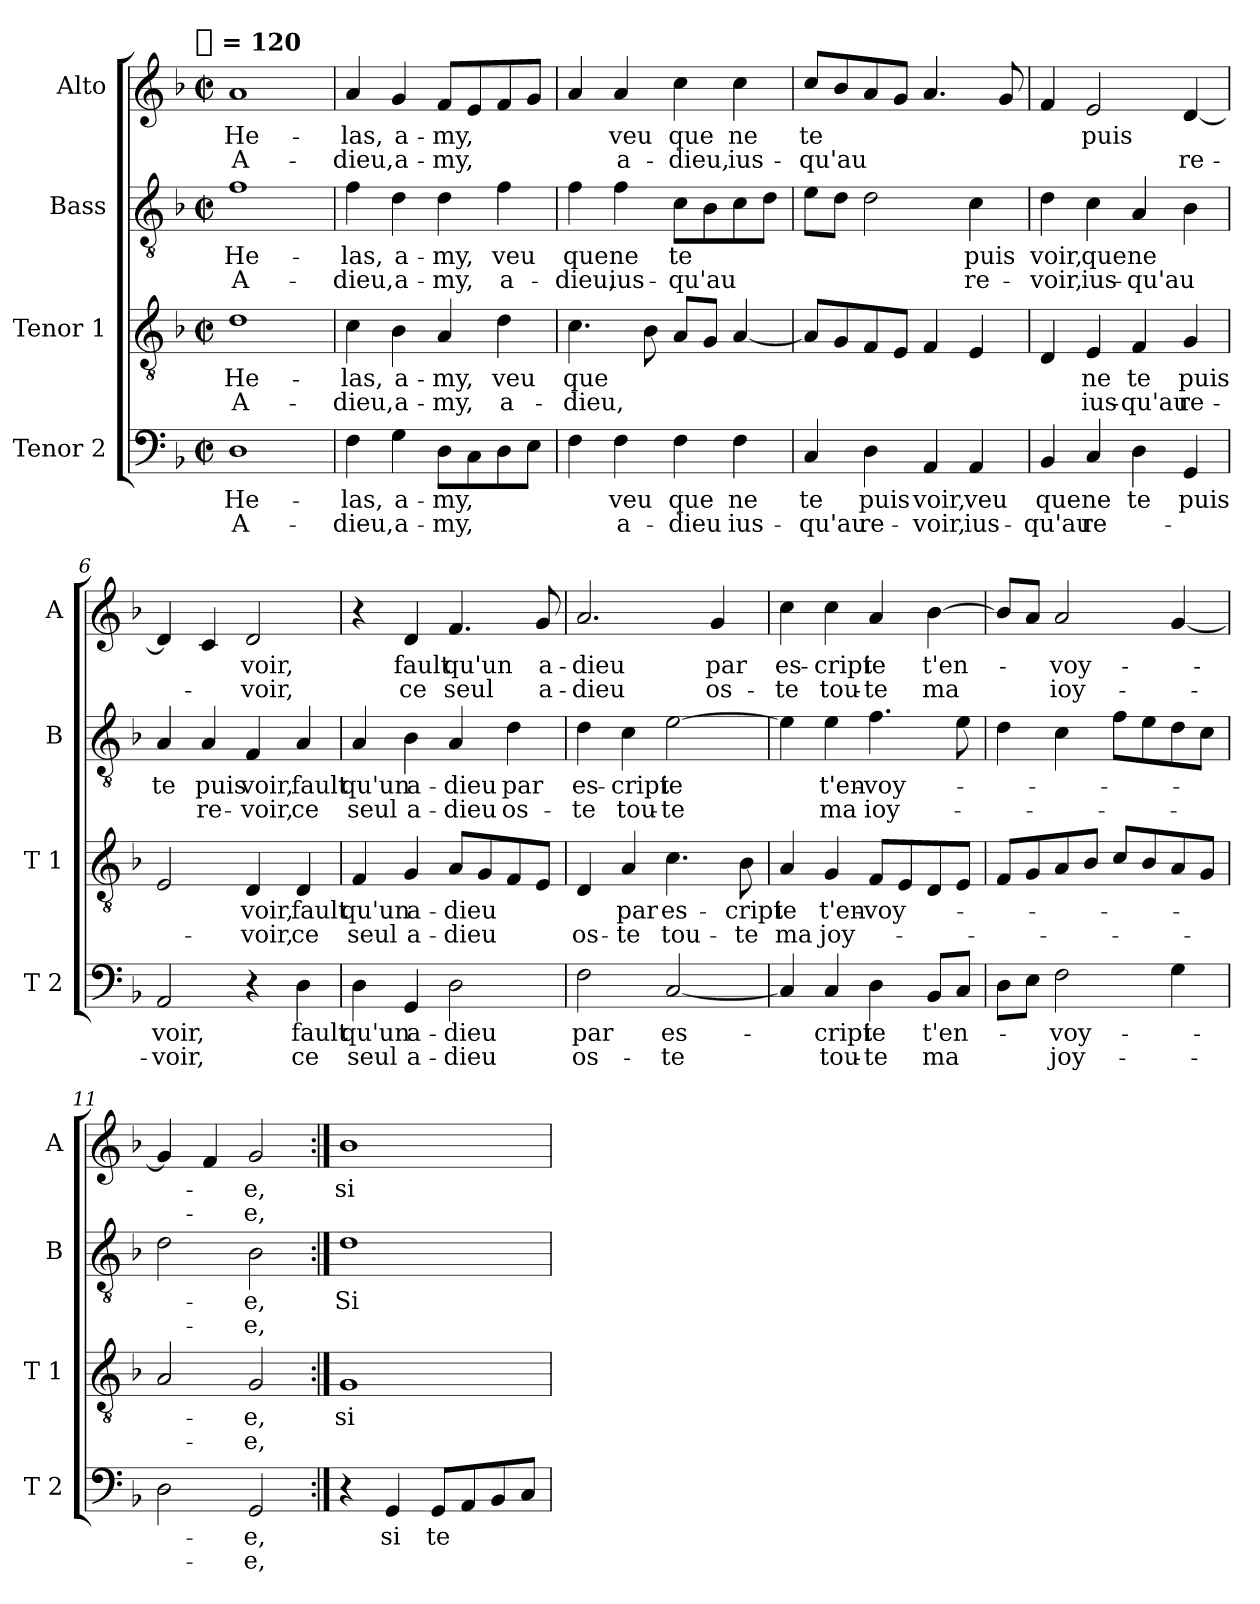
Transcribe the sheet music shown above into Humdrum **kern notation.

**kern	**text	**text	**kern	**text	**text	**kern	**text	**text	**kern	**text	**text
*part4	*part4	*part4	*part3	*part3	*part3	*part2	*part2	*part2	*part1	*part1	*part1
*staff4	*staff4	*staff4	*staff3	*staff3	*staff3	*staff2	*staff2	*staff2	*staff1	*staff1	*staff1
*I"Tenor 2	*	*	*I"Tenor 1	*	*	*I"Bass	*	*	*I"Alto	*	*
*I'T 2	*	*	*I'T 1	*	*	*I'B	*	*	*I'A	*	*
*clefF4	*	*	*clefGv2	*	*	*clefGv2	*	*	*clefG2	*	*
*k[b-]	*	*	*k[b-]	*	*	*k[b-]	*	*	*k[b-]	*	*
!!LO:TX:omd:t=[quarter] = 120
*M2/2	*	*	*M2/2	*	*	*M2/2	*	*	*M2/2	*	*
*met(c|)	*	*	*met(c|)	*	*	*met(c|)	*	*	*met(c|)	*	*
*MM120	*	*	*MM120	*	*	*MM120	*	*	*MM120	*	*
=1	=1	=1	=1	=1	=1	=1	=1	=1	=1	=1	=1
!	!LO:LY:b	!LO:LY:b	!	!LO:LY:b	!LO:LY:b	!	!LO:LY:b	!LO:LY:b	!	!LO:LY:b	!LO:LY:b
1D	He-	A-	1d	He-	A-	1f	He-	A-	1a	He-	A-
=2	=2	=2	=2	=2	=2	=2	=2	=2	=2	=2	=2
!	!LO:LY:b	!LO:LY:b	!	!LO:LY:b	!LO:LY:b	!	!LO:LY:b	!LO:LY:b	!	!LO:LY:b	!LO:LY:b
4F\	-las,	-dieu,	4c\	-las,	-dieu,	4f\	-las,	-dieu,	4a/	-las,	-dieu,
!	!LO:LY:b	!LO:LY:b	!	!LO:LY:b	!LO:LY:b	!	!LO:LY:b	!LO:LY:b	!	!LO:LY:b	!LO:LY:b
4G\	a-	a-	4B-\	a-	a-	4d\	a-	a-	4g/	a-	a-
!	!LO:LY:b	!LO:LY:b	!	!LO:LY:b	!LO:LY:b	!	!LO:LY:b	!LO:LY:b	!	!LO:LY:b	!LO:LY:b
8DL	-my,	-my,	4A/	-my,	-my,	4d\	-my,	-my,	8fL	-my,	-my,
8C	.	.	.	.	.	.	.	.	8e	.	.
!	!	!	!	!LO:LY:b	!LO:LY:b	!	!LO:LY:b	!LO:LY:b	!	!	!
8D	.	.	4d\	veu	a-	4f\	veu	a-	8f	.	.
8EJ	.	.	.	.	.	.	.	.	8gJ	.	.
=3	=3	=3	=3	=3	=3	=3	=3	=3	=3	=3	=3
!	!	!	!	!LO:LY:b	!LO:LY:b	!	!LO:LY:b	!LO:LY:b	!	!	!
4F\	.	.	4.c\	que	-dieu,	4f\	que	-dieu,	4a/	.	.
!	!LO:LY:b	!LO:LY:b	!	!	!	!	!LO:LY:b	!LO:LY:b	!	!LO:LY:b	!LO:LY:b
4F\	veu	a-	.	.	.	4f\	ne	ius-	4a/	veu	a-
.	.	.	8B-\	.	.	.	.	.	.	.	.
!	!LO:LY:b	!LO:LY:b	!	!	!	!	!LO:LY:b	!LO:LY:b	!	!LO:LY:b	!LO:LY:b
4F\	que	-dieu	8AL	.	.	8cL	te	-qu'au	4cc\	que	-dieu,
.	.	.	8GJ	.	.	8B-	.	.	.	.	.
!	!LO:LY:b	!LO:LY:b	!	!	!	!	!	!	!	!LO:LY:b	!LO:LY:b
4F\	ne	ius-	[4A/	.	.	8c	.	.	4cc\	ne	ius-
.	.	.	.	.	.	8dJ	.	.	.	.	.
=4	=4	=4	=4	=4	=4	=4	=4	=4	=4	=4	=4
!	!LO:LY:b	!LO:LY:b	!	!	!	!	!	!	!	!LO:LY:b	!LO:LY:b
4C/	te	-qu'au	8AL]	.	.	8eL	.	.	8ccL	te	-qu'au
.	.	.	8G	.	.	8dJ	.	.	8b-	.	.
!	!LO:LY:b	!LO:LY:b	!	!	!	!	!	!	!	!	!
4D\	puis	re-	8F	.	.	2d\	.	.	8a	.	.
.	.	.	8EJ	.	.	.	.	.	8gJ	.	.
!	!LO:LY:b	!LO:LY:b	!	!	!	!	!	!	!	!	!
4AA/	voir,	-voir,	4F/	.	.	.	.	.	4.a/	.	.
!	!LO:LY:b	!LO:LY:b	!	!	!	!	!LO:LY:b	!LO:LY:b	!	!	!
4AA/	veu	ius-	4E/	.	.	4c\	puis	re-	.	.	.
.	.	.	.	.	.	.	.	.	8g/	.	.
=5	=5	=5	=5	=5	=5	=5	=5	=5	=5	=5	=5
!	!LO:LY:b	!LO:LY:b	!	!	!	!	!LO:LY:b	!LO:LY:b	!	!	!
4BB-/	que	-qu'au	4D/	.	.	4d\	voir,	-voir,	4f/	.	.
!	!LO:LY:b	!LO:LY:b	!	!LO:LY:b	!LO:LY:b	!	!LO:LY:b	!LO:LY:b	!	!LO:LY:b	!
4C/	ne	re-	4E/	ne	ius-	4c\	que	ius-	2e/	puis	.
!	!LO:LY:b	!	!	!LO:LY:b	!LO:LY:b	!	!LO:LY:b	!LO:LY:b	!	!	!
4D\	te	.	4F/	te	-qu'au	4A/	ne	-qu'au	.	.	.
!	!LO:LY:b	!	!	!LO:LY:b	!LO:LY:b	!	!	!	!	!	!LO:LY:b
4GG/	puis	.	4G/	puis	re-	4B-\	.	.	[4d/	.	re-
!!LO:LB:g=z
=6	=6	=6	=6	=6	=6	=6	=6	=6	=6	=6	=6
!	!LO:LY:b	!LO:LY:b	!	!	!	!	!LO:LY:b	!	!	!	!
2AA/	voir,	-voir,	2E/	.	.	4A/	te	.	4d/]	.	.
!	!	!	!	!	!	!	!LO:LY:b	!LO:LY:b	!	!	!
.	.	.	.	.	.	4A/	puis	re-	4c/	.	.
!	!	!	!	!LO:LY:b	!LO:LY:b	!	!LO:LY:b	!LO:LY:b	!	!LO:LY:b	!LO:LY:b
4r	.	.	4D/	voir,	-voir,	4F/	voir,	-voir,	2d/	voir,	-voir,
!	!LO:LY:b	!LO:LY:b	!	!LO:LY:b	!LO:LY:b	!	!LO:LY:b	!LO:LY:b	!	!	!
4D\	fault	ce	4D/	fault	ce	4A/	fault	ce	.	.	.
=7	=7	=7	=7	=7	=7	=7	=7	=7	=7	=7	=7
!	!LO:LY:b	!LO:LY:b	!	!LO:LY:b	!LO:LY:b	!	!LO:LY:b	!LO:LY:b	!	!	!
4D\	qu'un	seul	4F/	qu'un	seul	4A/	qu'un	seul	4r	.	.
!	!LO:LY:b	!LO:LY:b	!	!LO:LY:b	!LO:LY:b	!	!LO:LY:b	!LO:LY:b	!	!LO:LY:b	!LO:LY:b
4GG/	a-	a-	4G/	a-	a-	4B-\	a-	a-	4d/	fault	ce
!	!LO:LY:b	!LO:LY:b	!	!LO:LY:b	!LO:LY:b	!	!LO:LY:b	!LO:LY:b	!	!LO:LY:b	!LO:LY:b
2D\	-dieu	-dieu	8AL	-dieu	-dieu	4A/	-dieu	-dieu	4.f/	qu'un	seul
.	.	.	8G	.	.	.	.	.	.	.	.
!	!	!	!	!	!	!	!LO:LY:b	!LO:LY:b	!	!	!
.	.	.	8F	.	.	4d\	par	os-	.	.	.
!	!	!	!	!	!	!	!	!	!	!LO:LY:b	!LO:LY:b
.	.	.	8EJ	.	.	.	.	.	8g/	a-	a-
=8	=8	=8	=8	=8	=8	=8	=8	=8	=8	=8	=8
!	!LO:LY:b	!LO:LY:b	!	!	!LO:LY:b	!	!LO:LY:b	!LO:LY:b	!	!LO:LY:b	!LO:LY:b
2F\	par	os-	4D/	.	os-	4d\	es-	-te	2.a/	-dieu	-dieu
!	!	!	!	!LO:LY:b	!LO:LY:b	!	!LO:LY:b	!LO:LY:b	!	!	!
.	.	.	4A/	par	-te	4c\	-cript	tou-	.	.	.
!	!LO:LY:b	!LO:LY:b	!	!LO:LY:b	!LO:LY:b	!	!LO:LY:b	!LO:LY:b	!	!	!
[2C/	es-	-te	4.c\	es-	tou-	[2e\	ie	-te	.	.	.
!	!	!	!	!	!	!	!	!	!	!LO:LY:b	!LO:LY:b
.	.	.	.	.	.	.	.	.	4g/	par	os-
!	!	!	!	!LO:LY:b	!LO:LY:b	!	!	!	!	!	!
.	.	.	8B-\	-cript	-te	.	.	.	.	.	.
=9	=9	=9	=9	=9	=9	=9	=9	=9	=9	=9	=9
!	!	!	!	!LO:LY:b	!LO:LY:b	!	!	!	!	!LO:LY:b	!LO:LY:b
4C/]	.	.	4A/	ie	ma	4e\]	.	.	4cc\	es-	-te
!	!LO:LY:b	!LO:LY:b	!	!LO:LY:b	!LO:LY:b	!	!LO:LY:b	!LO:LY:b	!	!LO:LY:b	!LO:LY:b
4C/	-cript	tou-	4G/	t'en-	joy-	4e\	t'en-	ma	4cc\	-cript	tou-
!	!LO:LY:b	!LO:LY:b	!	!LO:LY:b	!	!	!LO:LY:b	!LO:LY:b	!	!LO:LY:b	!LO:LY:b
4D\	ie	-te	8FL	-voy-	.	4.f\	-voy-	ioy-	4a/	ie	-te
.	.	.	8E	.	.	.	.	.	.	.	.
!	!LO:LY:b	!LO:LY:b	!	!	!	!	!	!	!	!LO:LY:b	!LO:LY:b
8BB-L	t'en-	ma	8D	.	.	.	.	.	[4b-\	t'en-	ma
8CJ	.	.	8EJ	.	.	8e\	.	.	.	.	.
=10	=10	=10	=10	=10	=10	=10	=10	=10	=10	=10	=10
8DL	.	.	8FL	.	.	4d\	.	.	8b-L]	.	.
8EJ	.	.	8G	.	.	.	.	.	8aJ	.	.
!	!LO:LY:b	!LO:LY:b	!	!	!	!	!	!	!	!LO:LY:b	!LO:LY:b
2F\	-voy-	joy-	8A	.	.	4c\	.	.	2a/	-voy-	ioy-
.	.	.	8B-J	.	.	.	.	.	.	.	.
.	.	.	8cL	.	.	8fL	.	.	.	.	.
.	.	.	8B-	.	.	8e	.	.	.	.	.
4G\	.	.	8A	.	.	8d	.	.	[4g/	.	.
.	.	.	8GJ	.	.	8cJ	.	.	.	.	.
!!LO:PB:g=z
=11	=11	=11	=11	=11	=11	=11	=11	=11	=11	=11	=11
2D\	.	.	2A/	.	.	2d\	.	.	4g/]	.	.
.	.	.	.	.	.	.	.	.	4f/	.	.
!	!LO:LY:b	!LO:LY:b	!	!LO:LY:b	!LO:LY:b	!	!LO:LY:b	!LO:LY:b	!	!LO:LY:b	!LO:LY:b
2GG/	-e,	-e,	2G/	-e,	-e,	2B-\	-e,	-e,	2g/	-e,	-e,
=12:|!	=12:|!	=12:|!	=12:|!	=12:|!	=12:|!	=12:|!	=12:|!	=12:|!	=12:|!	=12:|!	=12:|!
!	!	!	!	!LO:LY:b	!	!	!LO:LY:b	!	!	!LO:LY:b	!
4r	.	.	1G	si	.	1d	Si	.	1b-	si	.
!	!LO:LY:b	!	!	!	!	!	!	!	!	!	!
4GG/	si	.	.	.	.	.	.	.	.	.	.
!	!LO:LY:b	!	!	!	!	!	!	!	!	!	!
8GGL	te	.	.	.	.	.	.	.	.	.	.
8AA	.	.	.	.	.	.	.	.	.	.	.
8BB-	.	.	.	.	.	.	.	.	.	.	.
8CJ	.	.	.	.	.	.	.	.	.	.	.
=	=	=	=	=	=	=	=	=	=	=	=
*-	*-	*-	*-	*-	*-	*-	*-	*-	*-	*-	*-
